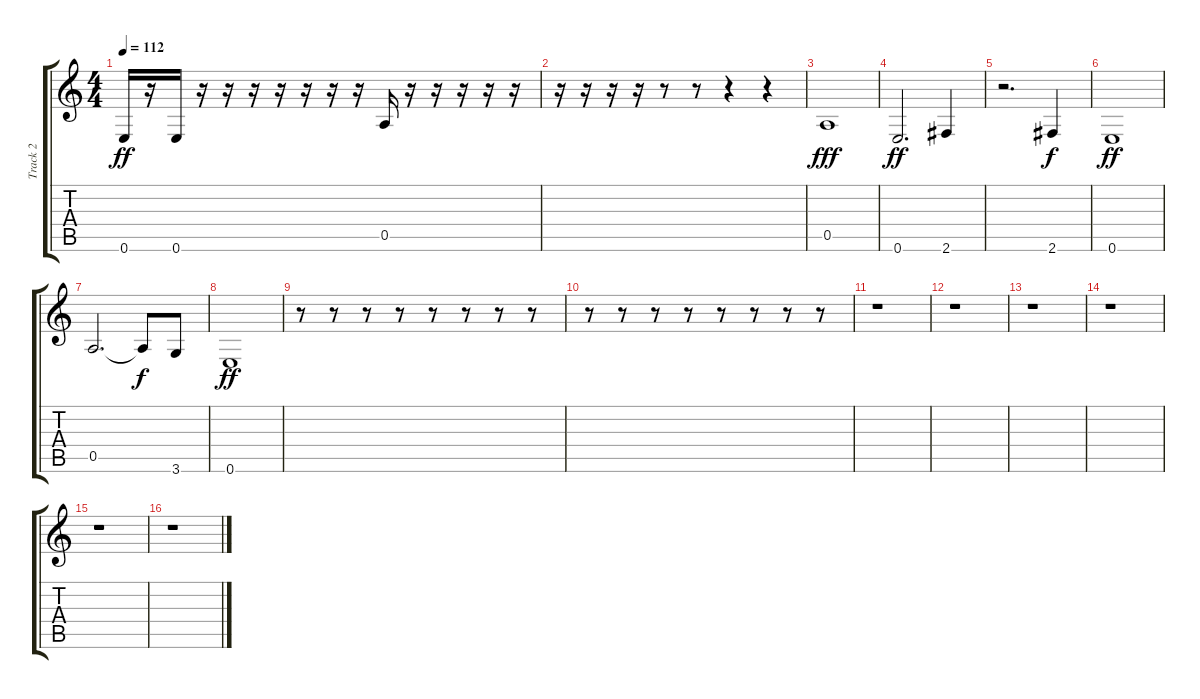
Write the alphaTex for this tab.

\track ("Track 2" "Track 2") {instrument electricbassfinger}
\staff {score tabs}
\tuning (E4 B3 G3 D3 A2 E2) {hide}
\ts (4 4)
\tempo 112
\clef g2
\ks c
0.6.16{dy ff} r.16 0.6.16 r.16 r.16 r.16 r.16 r.16 r.16 r.16 0.5.16 r.16 r.16 r.16 r.16 r.16 |
r.16 r.16 r.16 r.16 r.8 r.8 r.4 r.4 |
0.5.1{dy fff} |
0.6.2{d dy ff} 2.6.4 |
r.2{d} 2.6.4{dy f} |
0.6.1{dy ff} |
0.5.2{d} 0.5{t}.8{dy f} 3.6.8 |
0.6.1{dy ff} |
r.8 r.8 r.8 r.8 r.8 r.8 r.8 r.8 |
r.8 r.8 r.8 r.8 r.8 r.8 r.8 r.8 |
r.1 |
r.1 |
r.1 |
r.1 |
r.1 |
r.1
